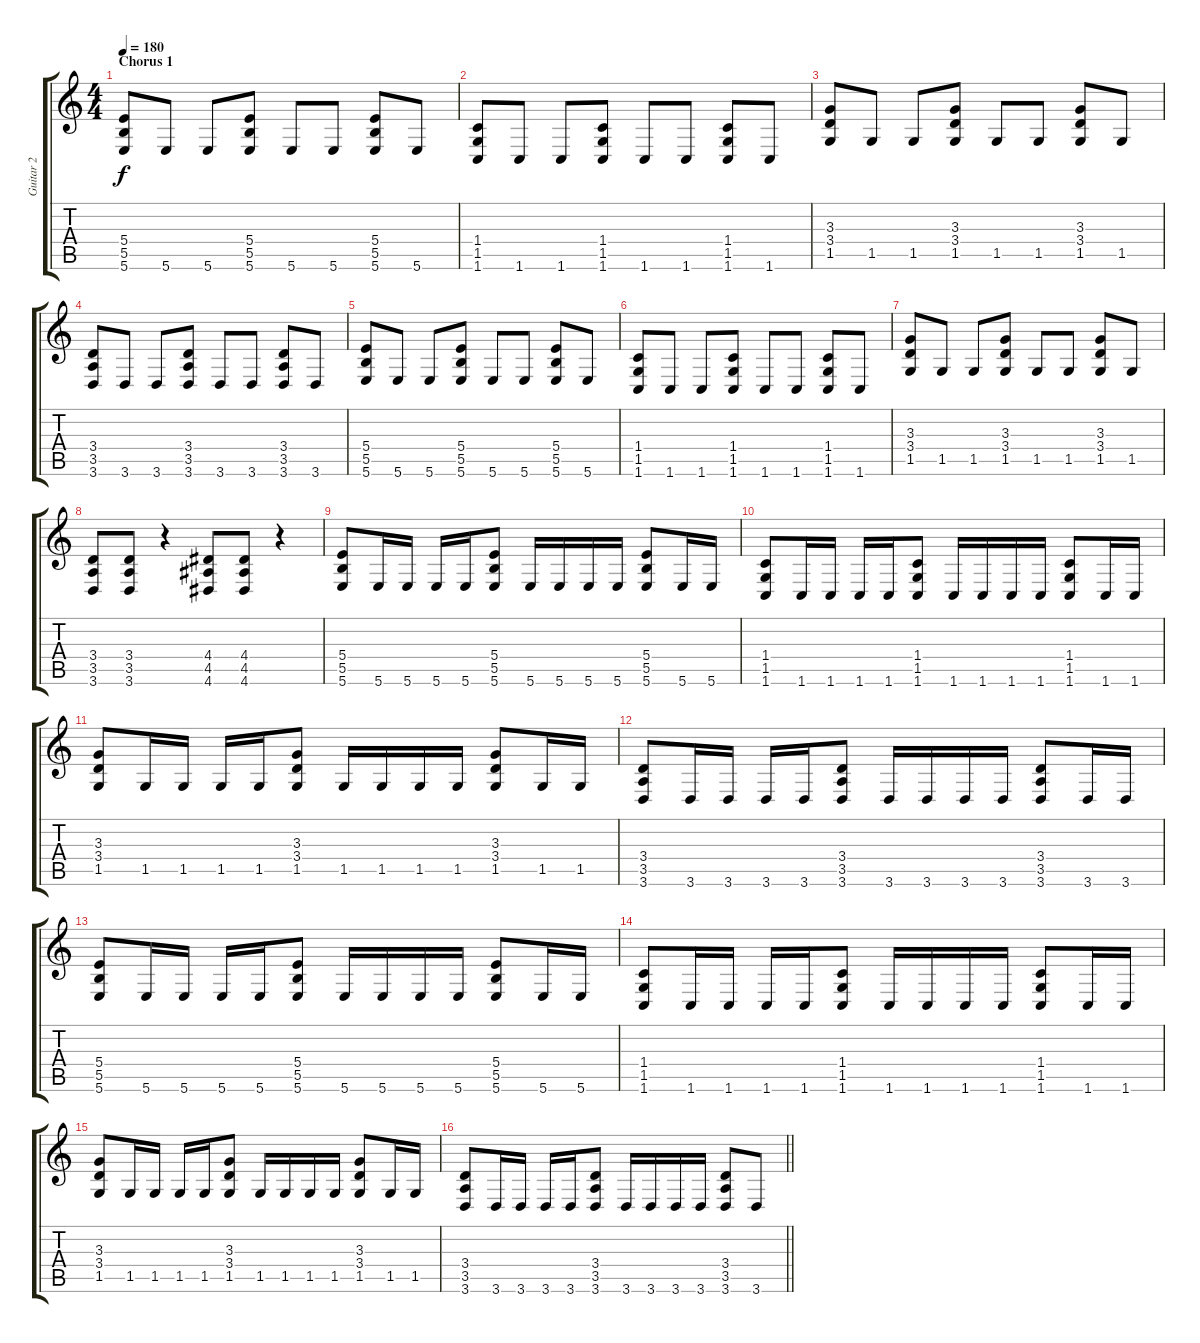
\track ("Guitar 2" "Guitar 2") {instrument distortionguitar}
\staff {score tabs}
\tuning (Db4 Ab3 E3 B2 Gb2 B1) {hide}
\ts (4 4)
\section ("" "Chorus 1")
\tempo 180
\clef g2
\ks c
(5.4 5.5 5.6).8{dy f} 5.6.8 5.6.8 (5.4 5.5 5.6).8 5.6.8 5.6.8 (5.4 5.5 5.6).8 5.6.8 |
(1.4 1.5 1.6).8 1.6.8 1.6.8 (1.4 1.5 1.6).8 1.6.8 1.6.8 (1.4 1.5 1.6).8 1.6.8 |
(3.3 3.4 1.5).8 1.5.8 1.5.8 (3.3 3.4 1.5).8 1.5.8 1.5.8 (3.3 3.4 1.5).8 1.5.8 |
(3.4 3.5 3.6).8 3.6.8 3.6.8 (3.4 3.5 3.6).8 3.6.8 3.6.8 (3.4 3.5 3.6).8 3.6.8 |
(5.4 5.5 5.6).8 5.6.8 5.6.8 (5.4 5.5 5.6).8 5.6.8 5.6.8 (5.4 5.5 5.6).8 5.6.8 |
(1.4 1.5 1.6).8 1.6.8 1.6.8 (1.4 1.5 1.6).8 1.6.8 1.6.8 (1.4 1.5 1.6).8 1.6.8 |
(3.3 3.4 1.5).8 1.5.8 1.5.8 (3.3 3.4 1.5).8 1.5.8 1.5.8 (3.3 3.4 1.5).8 1.5.8 |
(3.4 3.5 3.6).8 (3.4 3.5 3.6).8 r.4 (4.4 4.5 4.6).8 (4.4 4.5 4.6).8 r.4 |
(5.4 5.5 5.6).8 5.6.16 5.6.16 5.6.16 5.6.16 (5.4 5.5 5.6).8 5.6.16 5.6.16 5.6.16 5.6.16 (5.4 5.5 5.6).8 5.6.16 5.6.16 |
(1.4 1.5 1.6).8 1.6.16 1.6.16 1.6.16 1.6.16 (1.4 1.5 1.6).8 1.6.16 1.6.16 1.6.16 1.6.16 (1.4 1.5 1.6).8 1.6.16 1.6.16 |
(3.3 3.4 1.5).8 1.5.16 1.5.16 1.5.16 1.5.16 (3.3 3.4 1.5).8 1.5.16 1.5.16 1.5.16 1.5.16 (3.3 3.4 1.5).8 1.5.16 1.5.16 |
(3.4 3.5 3.6).8 3.6.16 3.6.16 3.6.16 3.6.16 (3.4 3.5 3.6).8 3.6.16 3.6.16 3.6.16 3.6.16 (3.4 3.5 3.6).8 3.6.16 3.6.16 |
(5.4 5.5 5.6).8 5.6.16 5.6.16 5.6.16 5.6.16 (5.4 5.5 5.6).8 5.6.16 5.6.16 5.6.16 5.6.16 (5.4 5.5 5.6).8 5.6.16 5.6.16 |
(1.4 1.5 1.6).8 1.6.16 1.6.16 1.6.16 1.6.16 (1.4 1.5 1.6).8 1.6.16 1.6.16 1.6.16 1.6.16 (1.4 1.5 1.6).8 1.6.16 1.6.16 |
(3.3 3.4 1.5).8 1.5.16 1.5.16 1.5.16 1.5.16 (3.3 3.4 1.5).8 1.5.16 1.5.16 1.5.16 1.5.16 (3.3 3.4 1.5).8 1.5.16 1.5.16 |
\barLineRight lightlight
(3.4 3.5 3.6).8 3.6.16 3.6.16 3.6.16 3.6.16 (3.4 3.5 3.6).8 3.6.16 3.6.16 3.6.16 3.6.16 (3.4 3.5 3.6).8 3.6.8
